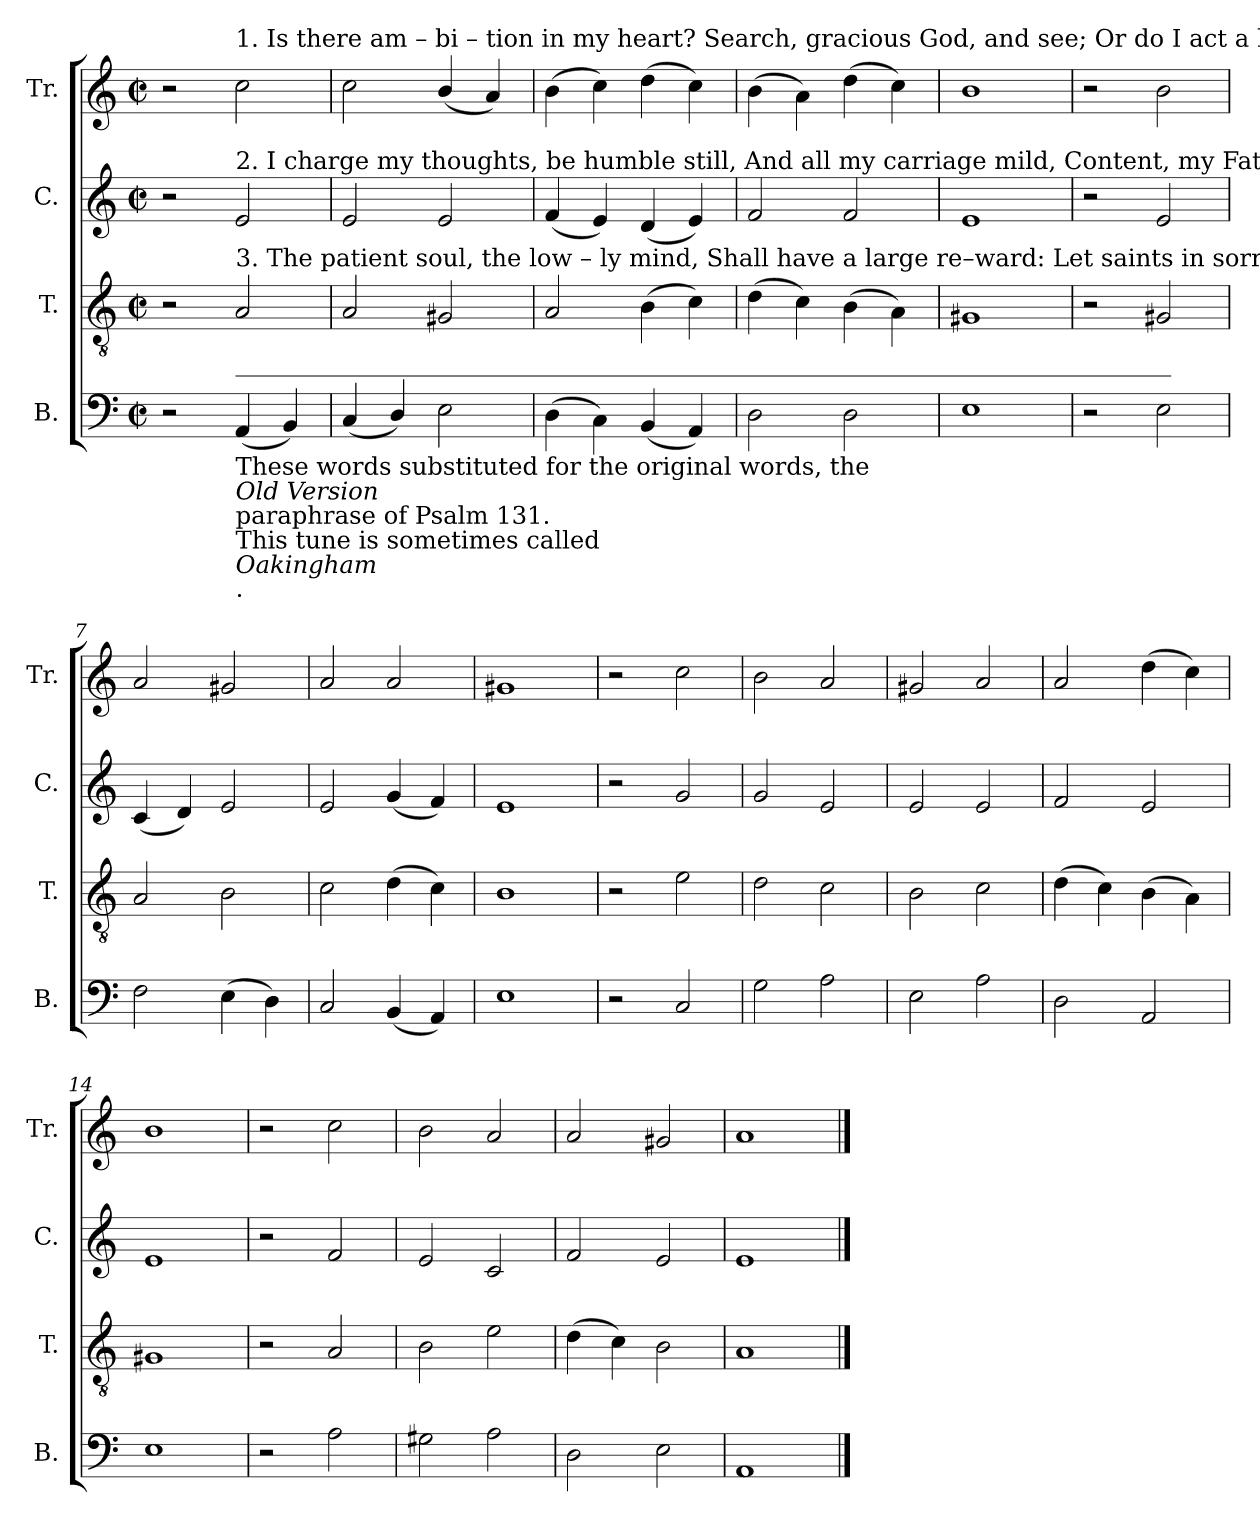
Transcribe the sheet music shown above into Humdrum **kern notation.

**kern	**kern	**kern	**kern
*part4	*part3	*part2	*part1
*staff4	*staff3	*staff2	*staff1
*I"B.	*I"T.	*I"C.	*I"Tr.
*I'B.	*I'T.	*I'C.	*I'Tr.
*clefF4	*clefGv2	*clefG2	*clefG2
*k[]	*k[]	*k[]	*k[]
*M2/2	*M2/2	*M2/2	*M2/2
*met(c|)	*met(c|)	*met(c|)	*met(c|)
*MM150	*MM150	*MM150	*MM150
=1	=1	=1	=1
2r	2r	2r	2r
!	!	!	!LO:TX:a:t=1. Is       there   am – bi  – tion    in      my    heart?  Search,  gracious  God,  and  see;   Or   do   I    act  a   haughty    part?   Lord,   I   ap–peal  to  thee.
!	!	!LO:TX:a:t=2. I      charge  my   thoughts,  be  humble     still,      And   all    my     carriage  mild,  Content, my Father, with  thy   will,    And   quiet   as     a   child.	!
!	!LO:TX:a:t=3. The    patient       soul,  the     low  –  ly    mind,    Shall  have  a     large  re–ward&colon;  Let saints in sorrow  lie  re – signed,   And  trust a faithful Lord.	!	!
!LO:TX:a:t=_____________________________________________________________________________	!	!	!
!LO:TX:b:t=These words substituted for the original words, the	!	!	!
!LO:TX:b:i:t=Old Version	!	!	!
!LO:TX:b:t=paraphrase of Psalm 131.	!	!	!
!LO:TX:b:t=This tune is sometimes called	!	!	!
!LO:TX:b:i:t=Oakingham	!	!	!
!LO:TX:b:t=.	!	!	!
(4AA!/	2A!/	2e!/	2cc!\
4BB!/)	.	.	.
=2	=2	=2	=2
(4C!/	2A!/	2e!/	2cc!\
4D!/)	.	.	.
2E!\	2G#X!/	2e!/	(4b!/
.	.	.	4a!/)
=3	=3	=3	=3
(4D!\	2A!/	(4f!/	(4b!\
4C!\)	.	4e!/)	4cc!\)
(4BB!/	(4B!\	(4d!/	(4dd!\
4AA!/)	4c!\)	4e!/)	4cc!\)
=4	=4	=4	=4
2D!\	(4d!\	2f!/	(4b!\
.	4c!\)	.	4a!\)
2D!\	(4B!\	2f!/	(4dd!\
.	4A!\)	.	4cc!\)
=5	=5	=5	=5
1E!	1G#X!	1e!	1b!
=6	=6	=6	=6
2r	2r	2r	2r
2E!\	2G#X!/	2e!/	2b!\
=7	=7	=7	=7
2F!\	2A!/	(4c!/	2a!/
.	.	4d!/)	.
(4E!\	2B!\	2e!/	2g#X!/
4D!\)	.	.	.
=8	=8	=8	=8
2C!/	2c!\	2e!/	2a!/
(4BB!/	(4d!\	(4g!/	2a!/
4AA!/)	4c!\)	4f!/)	.
=9	=9	=9	=9
1E!	1B!	1e!	1g#X!
=10	=10	=10	=10
2r	2r	2r	2r
2C!/	2e!\	2g!/	2cc!\
=11	=11	=11	=11
2G!\	2d!\	2g!/	2b!\
2A!\	2c!\	2e!/	2a!/
=12	=12	=12	=12
2E!\	2B!\	2e!/	2g#X!/
2A!\	2c!\	2e!/	2a!/
=13	=13	=13	=13
2D!\	(4d!\	2f!/	2a!/
.	4c!\)	.	.
2AA!/	(4B!\	2e!/	(4dd!\
.	4A!\)	.	4cc!\)
=14	=14	=14	=14
1E!	1G#X!	1e!	1b!
=15	=15	=15	=15
2r	2r	2r	2r
2A!\	2A!/	2f!/	2cc!\
=16	=16	=16	=16
2G#X!\	2B!\	2e!/	2b!\
2A!\	2e!\	2c!/	2a!/
=17	=17	=17	=17
2D!\	(4d!\	2f!/	2a!/
.	4c!\)	.	.
2E!\	2B!\	2e!/	2g#X!/
=18	=18	=18	=18
1AA!	1A!	1e!	1a!
==	==	==	==
*-	*-	*-	*-
